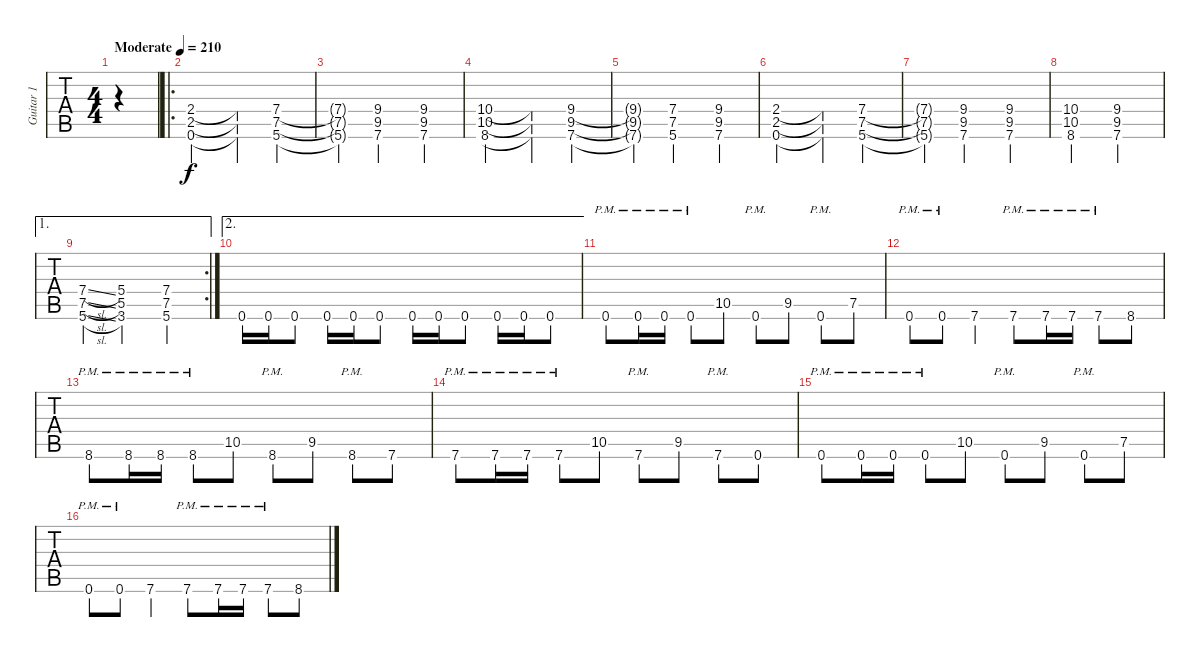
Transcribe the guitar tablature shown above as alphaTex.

\track ("Guitar 1" "Guitar 1") {instrument distortionguitar}
\staff {tabs}
\tuning (C4 G3 Eb3 Bb2 F2 C2) {hide}
\ts (4 4)
\tempo (210 "Moderate")
\clef g2
\ks c
|
\ro
(2.4 2.5 0.6).2 (2.4{t} 2.5{t} 0.6{t}).4 (7.4 7.5 5.6).4 |
(7.4{t} 7.5{t} 5.6{t}).4 (9.4 9.5 7.6).2 (9.4 9.5 7.6).4 |
(10.4 10.5 8.6).2 (10.4{t} 10.5{t} 8.6{t}).4 (9.4 9.5 7.6).4 |
(9.4{t} 9.5{t} 7.6{t}).4 (7.4 7.5 5.6).2 (9.4 9.5 7.6).4 |
(2.4 2.5 0.6).2 (2.4{t} 2.5{t} 0.6{t}).4 (7.4 7.5 5.6).4 |
(7.4{t} 7.5{t} 5.6{t}).4 (9.4 9.5 7.6).2 (9.4 9.5 7.6).4 |
(10.4 10.5 8.6).2 (9.4 9.5 7.6).2 |
\ae 1
\rc 2
(7.4{sl} 7.5{sl} 5.6{sl}).4 (5.4 5.5 3.6).2 (7.4 7.5 5.6).4 |
\ae 2
0.6.16 0.6.16 0.6.8 0.6.16 0.6.16 0.6.8 0.6.16 0.6.16 0.6.8 0.6.16 0.6.16 0.6.8 |
0.6{pm}.8 0.6{pm}.16 0.6{pm}.16 0.6{pm}.8 10.5.8 0.6{pm}.8 9.5.8 0.6{pm}.8 7.5.8 |
0.6{pm}.8 0.6{pm}.8 7.6.4 7.6{pm}.8 7.6{pm}.16 7.6{pm}.16 7.6{pm}.8 8.6.8 |
8.6{pm}.8 8.6{pm}.16 8.6{pm}.16 8.6{pm}.8 10.5.8 8.6{pm}.8 9.5.8 8.6{pm}.8 7.6.8 |
7.6{pm}.8 7.6{pm}.16 7.6{pm}.16 7.6{pm}.8 10.5.8 7.6{pm}.8 9.5.8 7.6{pm}.8 0.6.8 |
0.6{pm}.8 0.6{pm}.16 0.6{pm}.16 0.6{pm}.8 10.5.8 0.6{pm}.8 9.5.8 0.6{pm}.8 7.5.8 |
0.6{pm}.8 0.6{pm}.8 7.6.4 7.6{pm}.8 7.6{pm}.16 7.6{pm}.16 7.6{pm}.8 8.6.8
